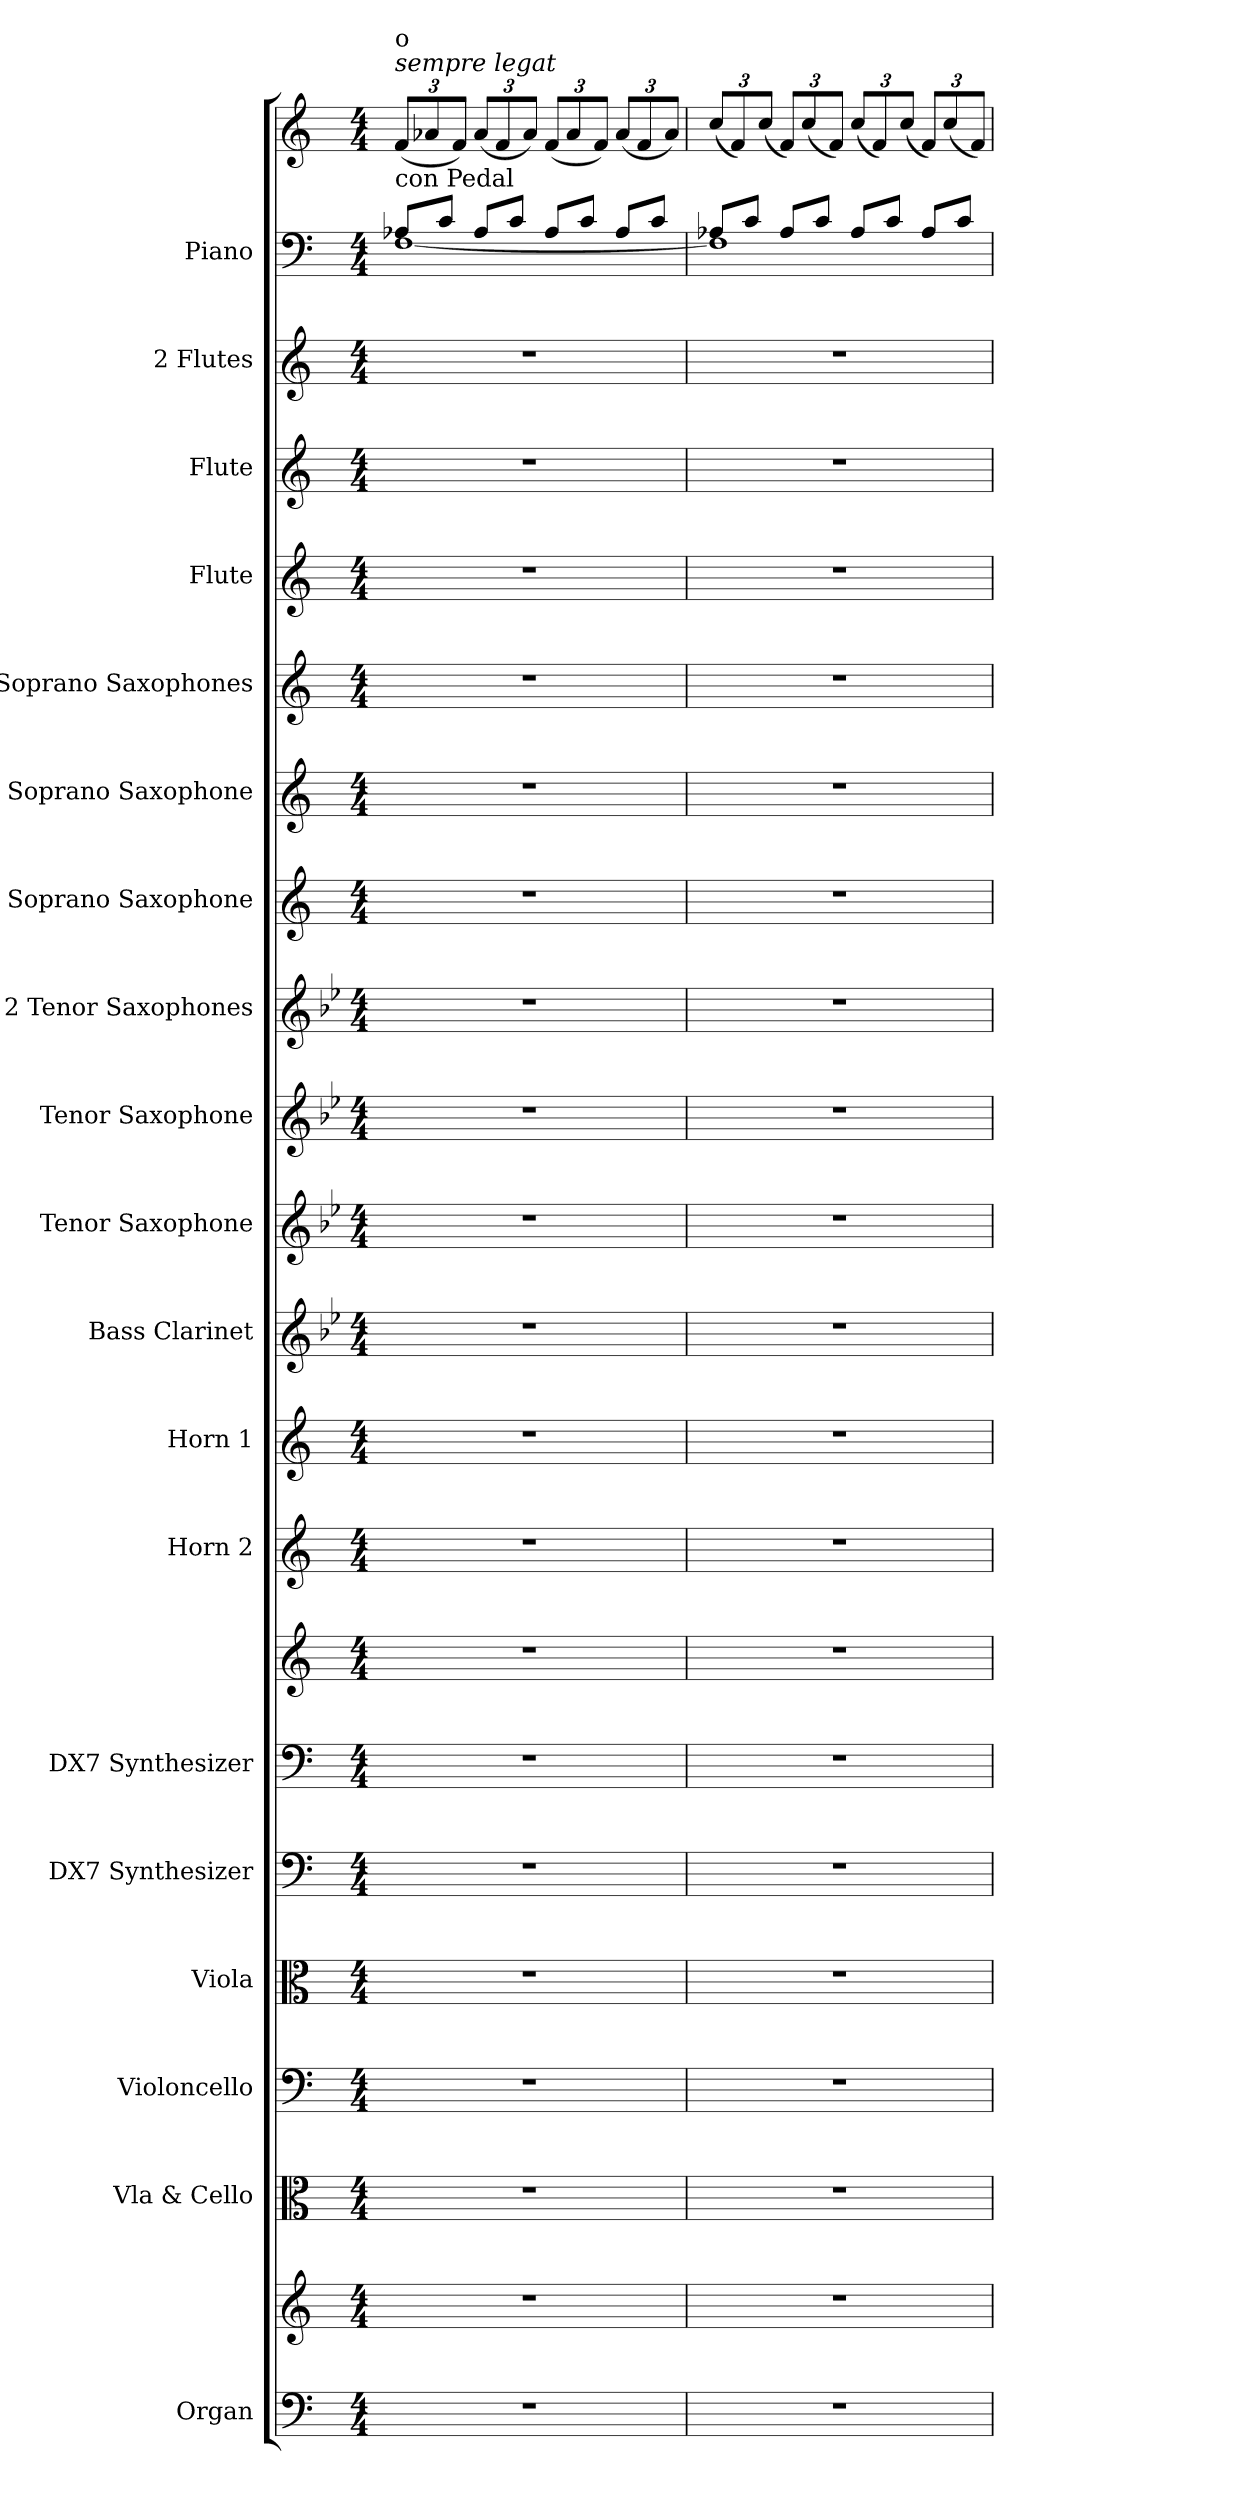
**kern	**kern	**kern	**kern	**kern	**kern	**kern	**kern	**kern	**kern	**kern	**kern	**kern	**kern	**kern	**kern	**kern	**kern	**kern	**kern	**kern	**kern
*part19	*part19	*part18	*part17	*part16	*part15	*part14	*part14	*part13	*part12	*part11	*part10	*part9	*part8	*part7	*part6	*part5	*part4	*part3	*part2	*part1	*part1
*staff22	*staff21	*staff20	*staff19	*staff18	*staff17	*staff16	*staff15	*staff14	*staff13	*staff12	*staff11	*staff10	*staff9	*staff8	*staff7	*staff6	*staff5	*staff4	*staff3	*staff2	*staff1
*I"Organ	*	*I"Vla &amp; Cello	*I"Violoncello	*I"Viola	*I"DX7 Synthesizer	*I"DX7 Synthesizer	*	*I"Horn 2	*I"Horn 1	*I"Bass Clarinet	*I"Tenor Saxophone	*I"Tenor Saxophone	*I"2 Tenor Saxophones	*I"Soprano Saxophone	*I"Soprano Saxophone	*I"2 Soprano Saxophones	*I"Flute	*I"Flute	*I"2 Flutes	*I"Piano	*
*I'Org.	*	*I'Vla &amp; Cello	*I'Cello	*I'Vla	*I'DX7	*I'DX7	*	*I'Hn 2	*I'Hn 1	*I'B. Cl.	*I'Tenor 2	*I'Tenor 1	*I'2 Tenors	*I'Sop 2	*I'Sop 1	*I'2 Sops	*I'Fl 2	*I'Fl 1	*I'2 Fls	*I'Pno.	*
*clefF4	*clefG2	*clefC3	*clefF4	*clefC3	*clefF4	*clefF4	*clefG2	*clefG2	*clefG2	*clefG2	*clefG2	*clefG2	*clefG2	*clefG2	*clefG2	*clefG2	*clefG2	*clefG2	*clefG2	*clefF4	*clefG2
*	*	*	*	*	*	*	*	*ITrd4c7	*ITrd4c7	*ITrd8c14	*ITrd8c14	*ITrd8c14	*ITrd8c14	*ITrd1c2	*ITrd1c2	*ITrd1c2	*	*	*	*	*
*k[]	*k[]	*k[]	*k[]	*k[]	*k[]	*k[]	*k[]	*k[b-]	*k[b-]	*k[b-e-]	*k[b-e-]	*k[b-e-]	*k[b-e-]	*k[b-e-]	*k[b-e-]	*k[b-e-]	*k[]	*k[]	*k[]	*k[]	*k[]
*M4/4	*M4/4	*M4/4	*M4/4	*M4/4	*M4/4	*M4/4	*M4/4	*M4/4	*M4/4	*M4/4	*M4/4	*M4/4	*M4/4	*M4/4	*M4/4	*M4/4	*M4/4	*M4/4	*M4/4	*M4/4	*M4/4
*MM92	*MM92	*MM92	*MM92	*MM92	*MM92	*MM92	*MM92	*MM92	*MM92	*MM92	*MM92	*MM92	*MM92	*MM92	*MM92	*MM92	*MM92	*MM92	*MM92	*MM92	*MM92
=1	=1	=1	=1	=1	=1	=1	=1	=1	=1	=1	=1	=1	=1	=1	=1	=1	=1	=1	=1	=1	=1
*	*	*	*	*	*	*	*	*	*	*	*	*	*	*	*	*	*	*	*	*^	*
*	*	*	*	*	*	*	*	*	*	*	*	*	*	*	*	*	*	*	*	*	*	*Xbrackettup
!	!	!	!	!	!	!	!	!	!	!	!	!	!	!	!	!	!	!	!	!	!	!LO:TX:a:i:t=sempre legat
!	!	!	!	!	!	!	!	!	!	!	!	!	!	!	!	!	!	!	!	!	!	!LO:TX:a:t=o
!	!	!	!	!	!	!	!	!	!	!	!	!	!	!	!	!	!	!	!	!LO:TX:a:t=con Pedal	!	!
1r	1r	1r	1r	1r	1r	1r	1r	1r	1r	1r	1r	1r	1r	1r	1r	1r	1r	1r	1r	8A-X/L	[1F	(<12f/L
.	.	.	.	.	.	.	.	.	.	.	.	.	.	.	.	.	.	.	.	.	.	12a-X/
.	.	.	.	.	.	.	.	.	.	.	.	.	.	.	.	.	.	.	.	8c/J	.	.
.	.	.	.	.	.	.	.	.	.	.	.	.	.	.	.	.	.	.	.	.	.	12f/J)
.	.	.	.	.	.	.	.	.	.	.	.	.	.	.	.	.	.	.	.	8A-/L	.	(<12a-/L
.	.	.	.	.	.	.	.	.	.	.	.	.	.	.	.	.	.	.	.	.	.	12f/
.	.	.	.	.	.	.	.	.	.	.	.	.	.	.	.	.	.	.	.	8c/J	.	.
.	.	.	.	.	.	.	.	.	.	.	.	.	.	.	.	.	.	.	.	.	.	12a-/J)
.	.	.	.	.	.	.	.	.	.	.	.	.	.	.	.	.	.	.	.	8A-/L	.	(<12f/L
.	.	.	.	.	.	.	.	.	.	.	.	.	.	.	.	.	.	.	.	.	.	12a-/
.	.	.	.	.	.	.	.	.	.	.	.	.	.	.	.	.	.	.	.	8c/J	.	.
.	.	.	.	.	.	.	.	.	.	.	.	.	.	.	.	.	.	.	.	.	.	12f/J)
.	.	.	.	.	.	.	.	.	.	.	.	.	.	.	.	.	.	.	.	8A-/L	.	(<12a-/L
.	.	.	.	.	.	.	.	.	.	.	.	.	.	.	.	.	.	.	.	.	.	12f/
.	.	.	.	.	.	.	.	.	.	.	.	.	.	.	.	.	.	.	.	8c/J	.	.
.	.	.	.	.	.	.	.	.	.	.	.	.	.	.	.	.	.	.	.	.	.	12a-/J)
=2	=2	=2	=2	=2	=2	=2	=2	=2	=2	=2	=2	=2	=2	=2	=2	=2	=2	=2	=2	=2	=2	=2
1r	1r	1r	1r	1r	1r	1r	1r	1r	1r	1r	1r	1r	1r	1r	1r	1r	1r	1r	1r	8A-X/L	1F]	(<12cc/L
.	.	.	.	.	.	.	.	.	.	.	.	.	.	.	.	.	.	.	.	.	.	12f/)
.	.	.	.	.	.	.	.	.	.	.	.	.	.	.	.	.	.	.	.	8c/J	.	.
.	.	.	.	.	.	.	.	.	.	.	.	.	.	.	.	.	.	.	.	.	.	(<12cc/J
.	.	.	.	.	.	.	.	.	.	.	.	.	.	.	.	.	.	.	.	8A-/L	.	12f/L)
.	.	.	.	.	.	.	.	.	.	.	.	.	.	.	.	.	.	.	.	.	.	(<12cc/
.	.	.	.	.	.	.	.	.	.	.	.	.	.	.	.	.	.	.	.	8c/J	.	.
.	.	.	.	.	.	.	.	.	.	.	.	.	.	.	.	.	.	.	.	.	.	12f/J)
.	.	.	.	.	.	.	.	.	.	.	.	.	.	.	.	.	.	.	.	8A-/L	.	(<12cc/L
.	.	.	.	.	.	.	.	.	.	.	.	.	.	.	.	.	.	.	.	.	.	12f/)
.	.	.	.	.	.	.	.	.	.	.	.	.	.	.	.	.	.	.	.	8c/J	.	.
.	.	.	.	.	.	.	.	.	.	.	.	.	.	.	.	.	.	.	.	.	.	(<12cc/J
.	.	.	.	.	.	.	.	.	.	.	.	.	.	.	.	.	.	.	.	8A-/L	.	12f/L)
.	.	.	.	.	.	.	.	.	.	.	.	.	.	.	.	.	.	.	.	.	.	(<12cc/
.	.	.	.	.	.	.	.	.	.	.	.	.	.	.	.	.	.	.	.	8c/J	.	.
.	.	.	.	.	.	.	.	.	.	.	.	.	.	.	.	.	.	.	.	.	.	12f/J)
*	*	*	*	*	*	*	*	*	*	*	*	*	*	*	*	*	*	*	*	*v	*v	*
=	=	=	=	=	=	=	=	=	=	=	=	=	=	=	=	=	=	=	=	=	=
*-	*-	*-	*-	*-	*-	*-	*-	*-	*-	*-	*-	*-	*-	*-	*-	*-	*-	*-	*-	*-	*-
